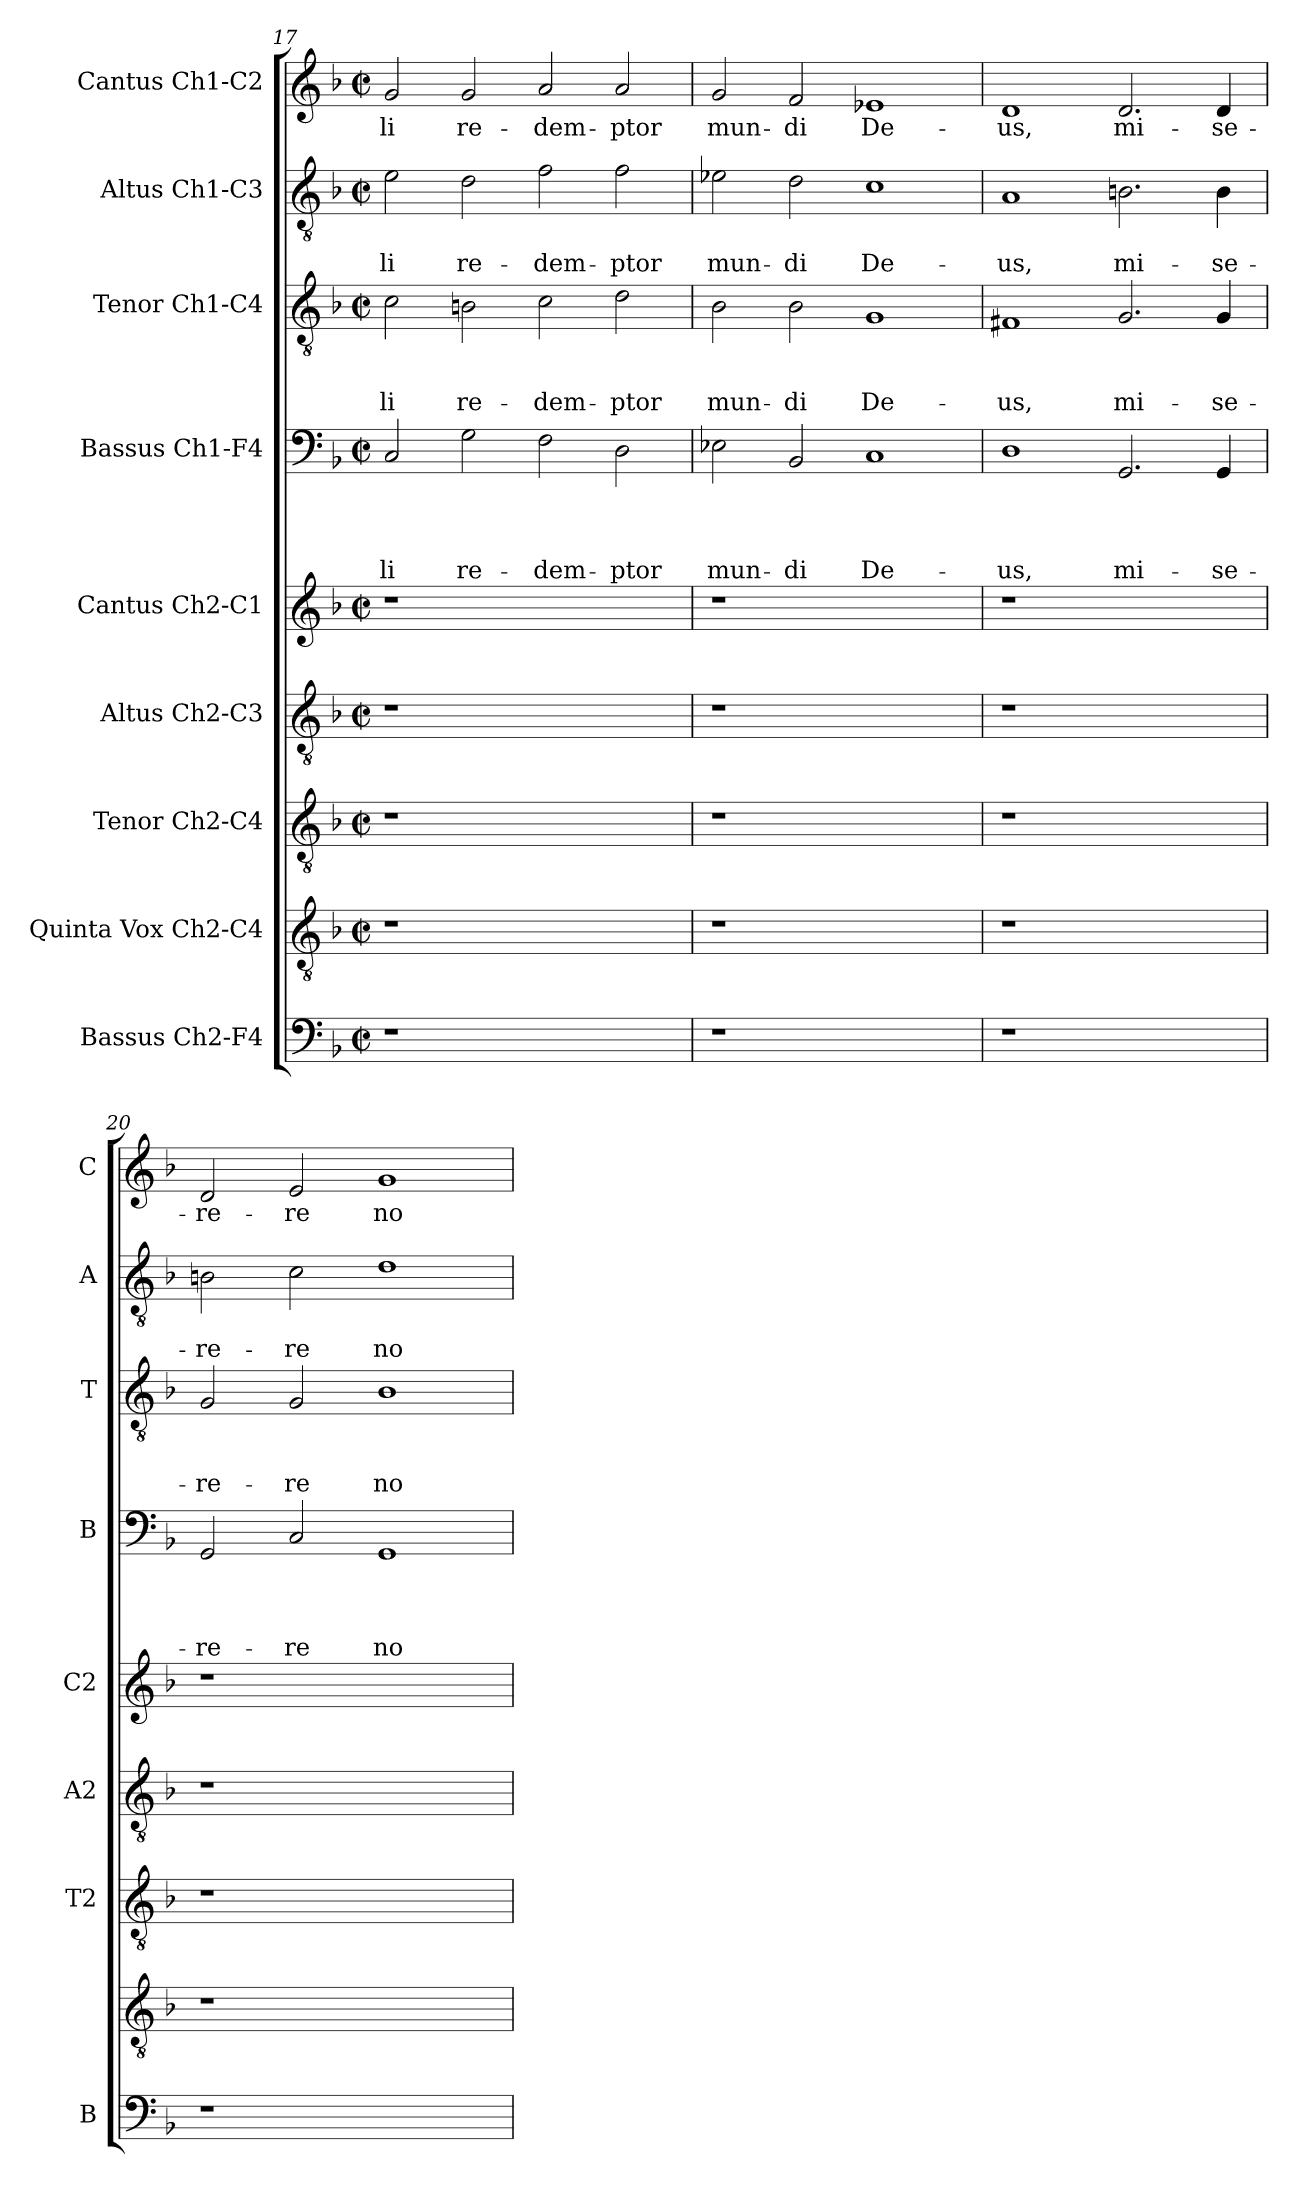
**kern	**kern	**kern	**kern	**kern	**kern	**text	**text	**text	**text	**kern	**text	**text	**text	**kern	**text	**text	**kern	**text
*part9	*part8	*part7	*part6	*part5	*part4	*part4	*part4	*part4	*part4	*part3	*part3	*part3	*part3	*part2	*part2	*part2	*part1	*part1
*staff9	*staff8	*staff7	*staff6	*staff5	*staff4	*staff4	*staff4	*staff4	*staff4	*staff3	*staff3	*staff3	*staff3	*staff2	*staff2	*staff2	*staff1	*staff1
*I"Bassus Ch2-F4	*I"Quinta Vox Ch2-C4	*I"Tenor Ch2-C4	*I"Altus Ch2-C3	*I"Cantus Ch2-C1	*I"Bassus Ch1-F4	*	*	*	*	*I"Tenor Ch1-C4	*	*	*	*I"Altus Ch1-C3	*	*	*I"Cantus Ch1-C2	*
*I'B	*	*I'T2	*I'A2	*I'C2	*I'B	*	*	*	*	*I'T	*	*	*	*I'A	*	*	*I'C	*
*clefF4	*clefGv2	*clefGv2	*clefGv2	*clefG2	*clefF4	*	*	*	*	*clefGv2	*	*	*	*clefGv2	*	*	*clefG2	*
*k[b-]	*k[b-]	*k[b-]	*k[b-]	*k[b-]	*k[b-]	*	*	*	*	*k[b-]	*	*	*	*k[b-]	*	*	*k[b-]	*
*F:	*F:	*F:	*F:	*F:	*F:	*	*	*	*	*F:	*	*	*	*F:	*	*	*F:	*
*M2/2	*M2/2	*M2/2	*M2/2	*M2/2	*M2/2	*	*	*	*	*M2/2	*	*	*	*M2/2	*	*	*M2/2	*
*met(c|)	*met(c|)	*met(c|)	*met(c|)	*met(c|)	*met(c|)	*	*	*	*	*met(c|)	*	*	*	*met(c|)	*	*	*met(c|)	*
=17	=17	=17	=17	=17	=17	=17	=17	=17	=17	=17	=17	=17	=17	=17	=17	=17	=17	=17
!	!	!	!	!	!	!	!	!	!LO:LY:b	!	!	!	!LO:LY:b	!	!	!LO:LY:b	!	!LO:LY:b
1r	1r	1r	1r	1r	2C/	.	.	.	-li	2c\	.	.	-li	2e\	.	-li	2g/	-li
!	!	!	!	!	!	!	!	!	!LO:LY:b	!	!	!	!LO:LY:b	!	!	!LO:LY:b	!	!LO:LY:b
.	.	.	.	.	2G\	.	.	.	re-	2Bn\	.	.	re-	2d\	.	re-	2g/	re-
!	!	!	!	!	!	!	!	!	!LO:LY:b	!	!	!	!LO:LY:b	!	!	!LO:LY:b	!	!LO:LY:b
1ryy	1ryy	1ryy	1ryy	1ryy	2F\	.	.	.	-dem-	2c\	.	.	-dem-	2f\	.	-dem-	2a/	-dem-
!	!	!	!	!	!	!	!	!	!LO:LY:b	!	!	!	!LO:LY:b	!	!	!LO:LY:b	!	!LO:LY:b
.	.	.	.	.	2D\	.	.	.	-ptor	2d\	.	.	-ptor	2f\	.	-ptor	2a/	-ptor
=18	=18	=18	=18	=18	=18	=18	=18	=18	=18	=18	=18	=18	=18	=18	=18	=18	=18	=18
!	!	!	!	!	!	!	!	!	!LO:LY:b	!	!	!	!LO:LY:b	!	!	!LO:LY:b	!	!LO:LY:b
1r	1r	1r	1r	1r	2E-X\	.	.	.	mun-	2B-\	.	.	mun-	2e-X\	.	mun-	2g/	mun-
!	!	!	!	!	!	!	!	!	!LO:LY:b	!	!	!	!LO:LY:b	!	!	!LO:LY:b	!	!LO:LY:b
.	.	.	.	.	2BB-/	.	.	.	-di	2B-\	.	.	-di	2d\	.	-di	2f/	-di
!	!	!	!	!	!	!	!	!	!LO:LY:b	!	!	!	!LO:LY:b	!	!	!LO:LY:b	!	!LO:LY:b
1ryy	1ryy	1ryy	1ryy	1ryy	1C	.	.	.	De-	1G	.	.	De-	1c	.	De-	1e-X	De-
!!LO:LB:g=z
=19	=19	=19	=19	=19	=19	=19	=19	=19	=19	=19	=19	=19	=19	=19	=19	=19	=19	=19
!	!	!	!	!	!	!	!	!	!LO:LY:b	!	!	!	!LO:LY:b	!	!	!LO:LY:b	!	!LO:LY:b
1r	1r	1r	1r	1r	1D	.	.	.	-us,	1F#X	.	.	-us,	1A	.	-us,	1d	-us,
!	!	!	!	!	!	!	!	!	!LO:LY:b	!	!	!	!LO:LY:b	!	!	!LO:LY:b	!	!LO:LY:b
1ryy	1ryy	1ryy	1ryy	1ryy	2.GG/	.	.	.	mi-	2.G/	.	.	mi-	2.Bn\	.	mi-	2.d/	mi-
!	!	!	!	!	!	!	!	!	!LO:LY:b	!	!	!	!LO:LY:b	!	!	!LO:LY:b	!	!LO:LY:b
.	.	.	.	.	4GG/	.	.	.	-se-	4G/	.	.	-se-	4B\	.	-se-	4d/	-se-
=20	=20	=20	=20	=20	=20	=20	=20	=20	=20	=20	=20	=20	=20	=20	=20	=20	=20	=20
!	!	!	!	!	!	!	!	!	!LO:LY:b	!	!	!	!LO:LY:b	!	!	!LO:LY:b	!	!LO:LY:b
1r	1r	1r	1r	1r	2GG/	.	.	.	-re-	2G/	.	.	-re-	2Bn\	.	-re-	2d/	-re-
!	!	!	!	!	!	!	!	!	!LO:LY:b	!	!	!	!LO:LY:b	!	!	!LO:LY:b	!	!LO:LY:b
.	.	.	.	.	2C/	.	.	.	-re	2G/	.	.	-re	2c\	.	-re	2e/	-re
!	!	!	!	!	!	!	!	!	!LO:LY:b	!	!	!	!LO:LY:b	!	!	!LO:LY:b	!	!LO:LY:b
1ryy	1ryy	1ryy	1ryy	1ryy	1GG	.	.	.	no-	1B-	.	.	no-	1d	.	no-	1g	no-
=	=	=	=	=	=	=	=	=	=	=	=	=	=	=	=	=	=	=
*-	*-	*-	*-	*-	*-	*-	*-	*-	*-	*-	*-	*-	*-	*-	*-	*-	*-	*-
